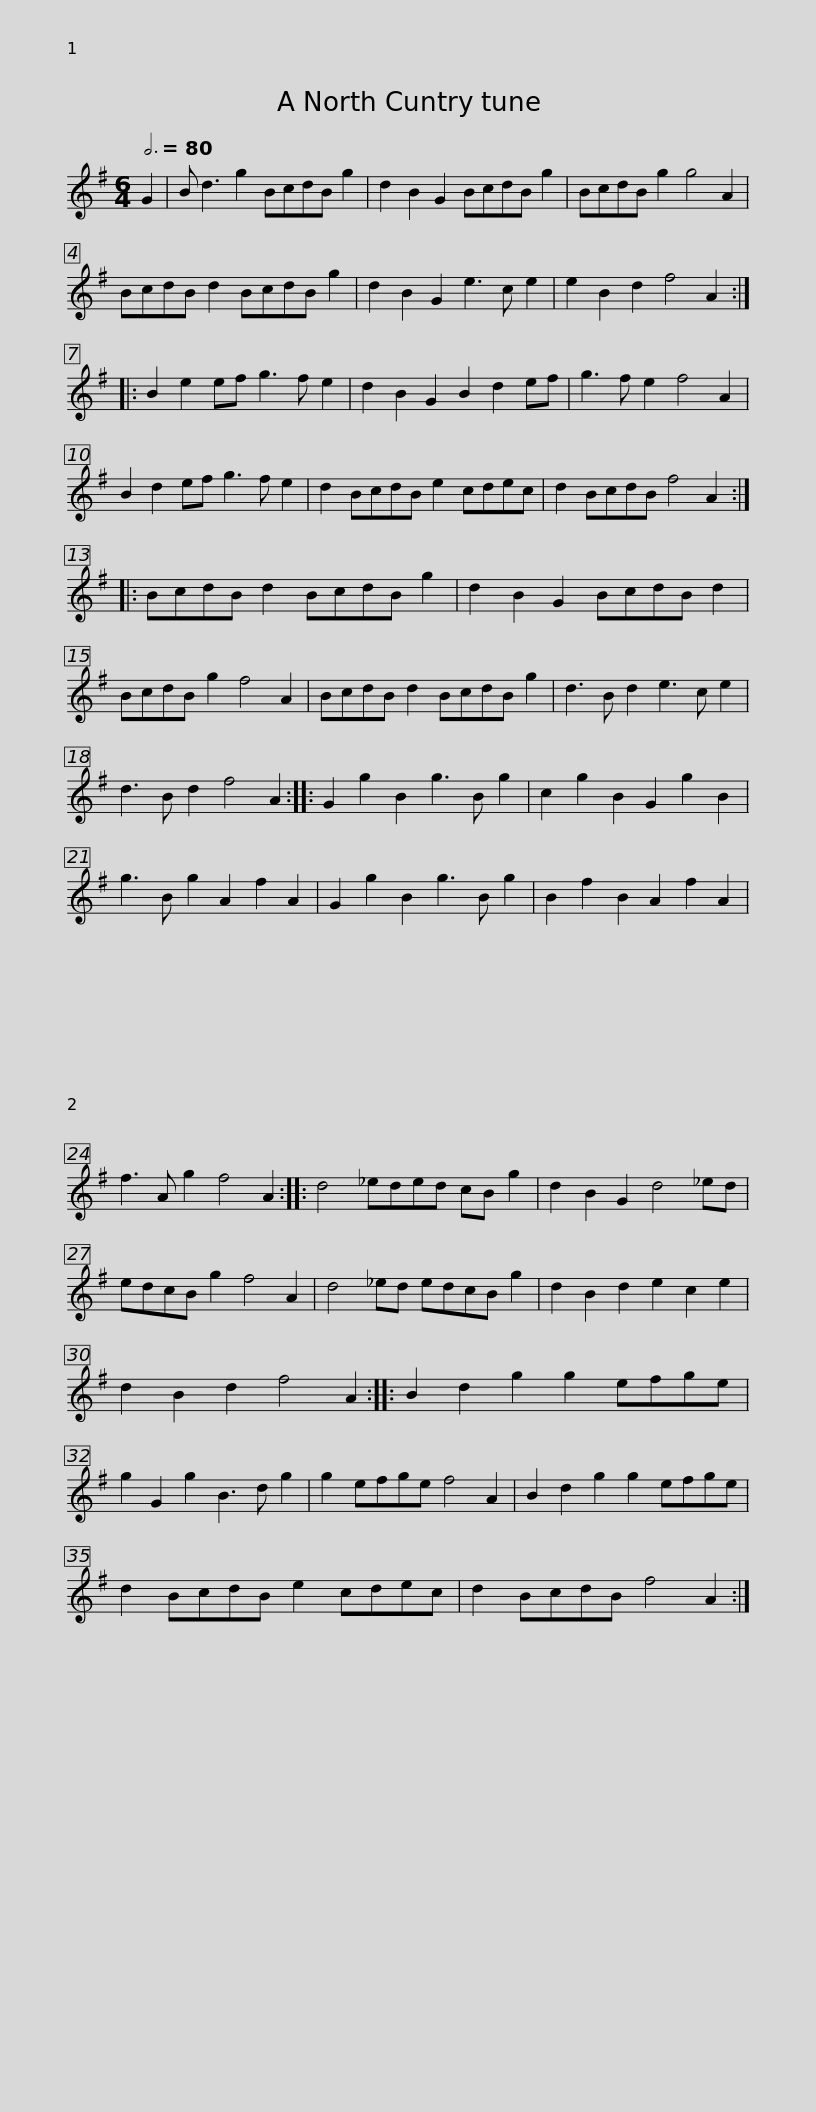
X:1
L:1/8
Q:3/4=80
M:6/4
I:linebreak $
K:G
V:1 treble
V:1
 G2 | B d3 g2 BcdB g2 | d2 B2 G2 BcdB g2 | BcdB g2 g4 A2 | BcdB d2 BcdB g2 | %5
 d2 B2 G2 e3 c e2 |$ e2 B2 d2 f4 A2 :: B2 e2 ef g3 f e2 | d2 B2 G2 B2 d2 ef | g3 f e2 f4 A2 | %10
 B2 d2 ef g3 f e2 |$ d2 BcdB e2 cdec | d2 BcdB f4 A2 :: BcdB d2 BcdB g2 | d2 B2 G2 BcdB d2 | %15
 BcdB g2 f4 A2 |$ BcdB d2 BcdB g2 | d3 B d2 e3 c e2 | d3 B d2 f4 A2 :: G2 g2 B2 g3 B g2 | %20
 c2 g2 B2 G2 g2 B2 | g3 B g2 A2 f2 A2 |$ G2 g2 B2 g3 B g2 | B2 f2 B2 A2 f2 A2 | f3 A g2 f4 A2 :: %25
 d4 _eded cB g2 | d2 B2 G2 d4 _ed | edcB g2 f4 A2 |$ d4 _ed edcB g2 | d2 B2 d2 e2 c2 e2 | %30
 d2 B2 d2 f4 A2 :: B2 d2 g2 g2 efge | g2 G2 g2 B3 d g2 | g2 efge f4 A2 |$ B2 d2 g2 g2 efge | %35
 d2 BcdB e2 cdec | d2 BcdB f4 A2 :| %37
